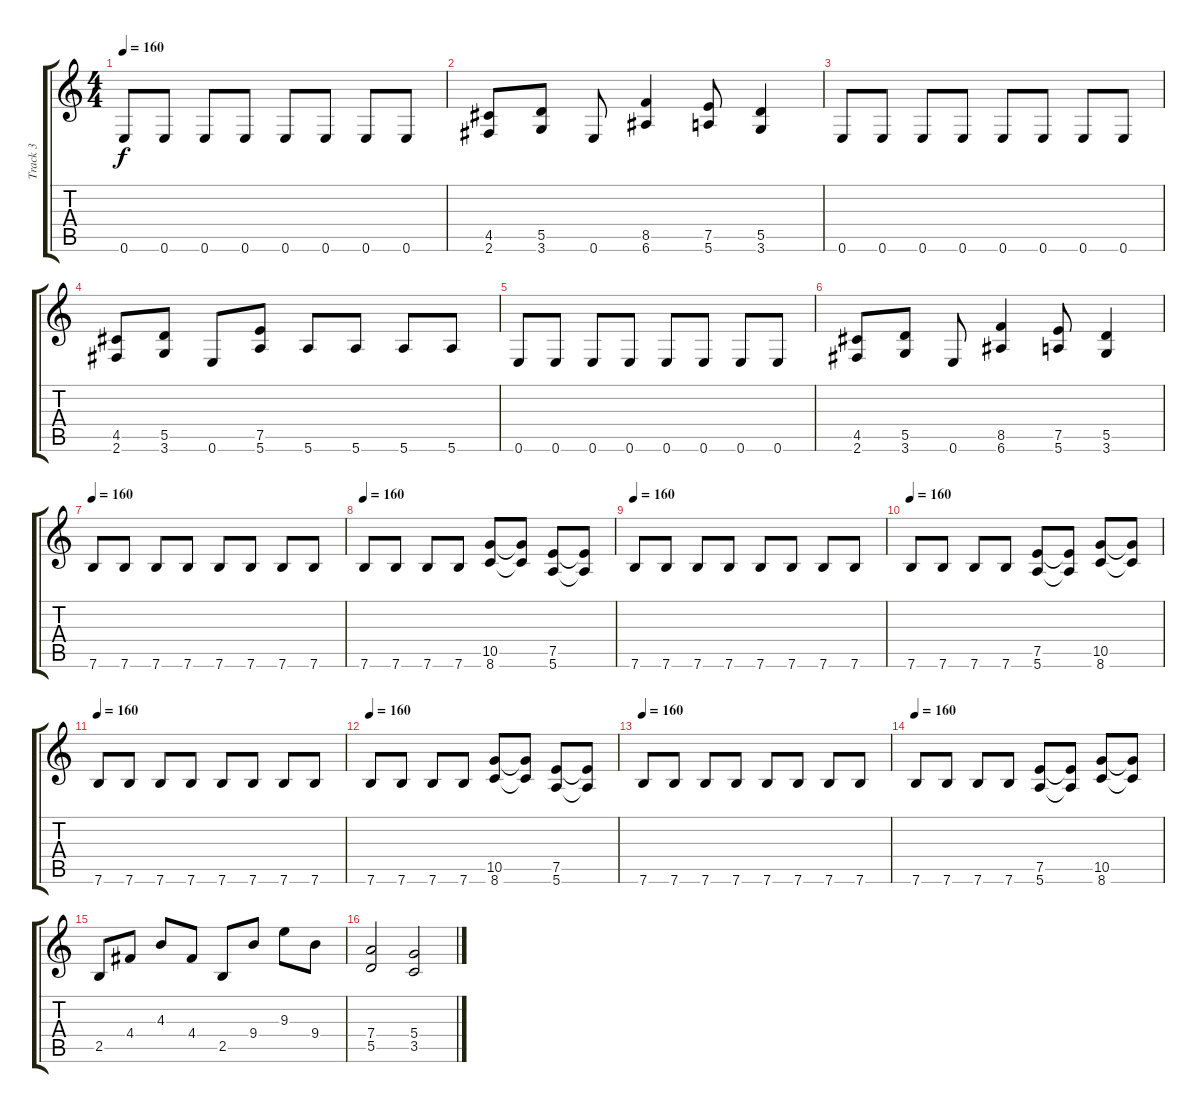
\track ("Track 3" "Track 3") {instrument overdrivenguitar}
\staff {score tabs}
\tuning (E4 B3 G3 D3 A2 E2) {hide}
\ts (4 4)
\tempo 160
\clef g2
\ks c
0.6.8{dy f} 0.6.8 0.6.8 0.6.8 0.6.8 0.6.8 0.6.8 0.6.8 |
(4.5 2.6).8 (5.5 3.6).8 0.6.8 (8.5 6.6).4 (7.5 5.6).8 (5.5 3.6).4 |
0.6.8 0.6.8 0.6.8 0.6.8 0.6.8 0.6.8 0.6.8 0.6.8 |
(4.5 2.6).8 (5.5 3.6).8 0.6.8 (7.5 5.6).8 5.6.8 5.6.8 5.6.8 5.6.8 |
0.6.8 0.6.8 0.6.8 0.6.8 0.6.8 0.6.8 0.6.8 0.6.8 |
(4.5 2.6).8 (5.5 3.6).8 0.6.8 (8.5 6.6).4 (7.5 5.6).8 (5.5 3.6).4 |
\tempo 160
7.6.8 7.6.8 7.6.8 7.6.8 7.6.8 7.6.8 7.6.8 7.6.8 |
\tempo 160
7.6.8 7.6.8 7.6.8 7.6.8 (10.5 8.6).8 (10.5{t} 8.6{t}).8 (7.5 5.6).8 (7.5{t} 5.6{t}).8 |
\tempo 160
7.6.8 7.6.8 7.6.8 7.6.8 7.6.8 7.6.8 7.6.8 7.6.8 |
\tempo 160
7.6.8 7.6.8 7.6.8 7.6.8 (7.5 5.6).8 (7.5{t} 5.6{t}).8 (10.5 8.6).8 (10.5{t} 8.6{t}).8 |
\tempo 160
7.6.8 7.6.8 7.6.8 7.6.8 7.6.8 7.6.8 7.6.8 7.6.8 |
\tempo 160
7.6.8 7.6.8 7.6.8 7.6.8 (10.5 8.6).8 (10.5{t} 8.6{t}).8 (7.5 5.6).8 (7.5{t} 5.6{t}).8 |
\tempo 160
7.6.8 7.6.8 7.6.8 7.6.8 7.6.8 7.6.8 7.6.8 7.6.8 |
\tempo 160
7.6.8 7.6.8 7.6.8 7.6.8 (7.5 5.6).8 (7.5{t} 5.6{t}).8 (10.5 8.6).8 (10.5{t} 8.6{t}).8 |
2.5.8 4.4.8 4.3.8 4.4.8 2.5.8 9.4.8 9.3.8 9.4.8 |
(7.4 5.5).2 (5.4 3.5).2
